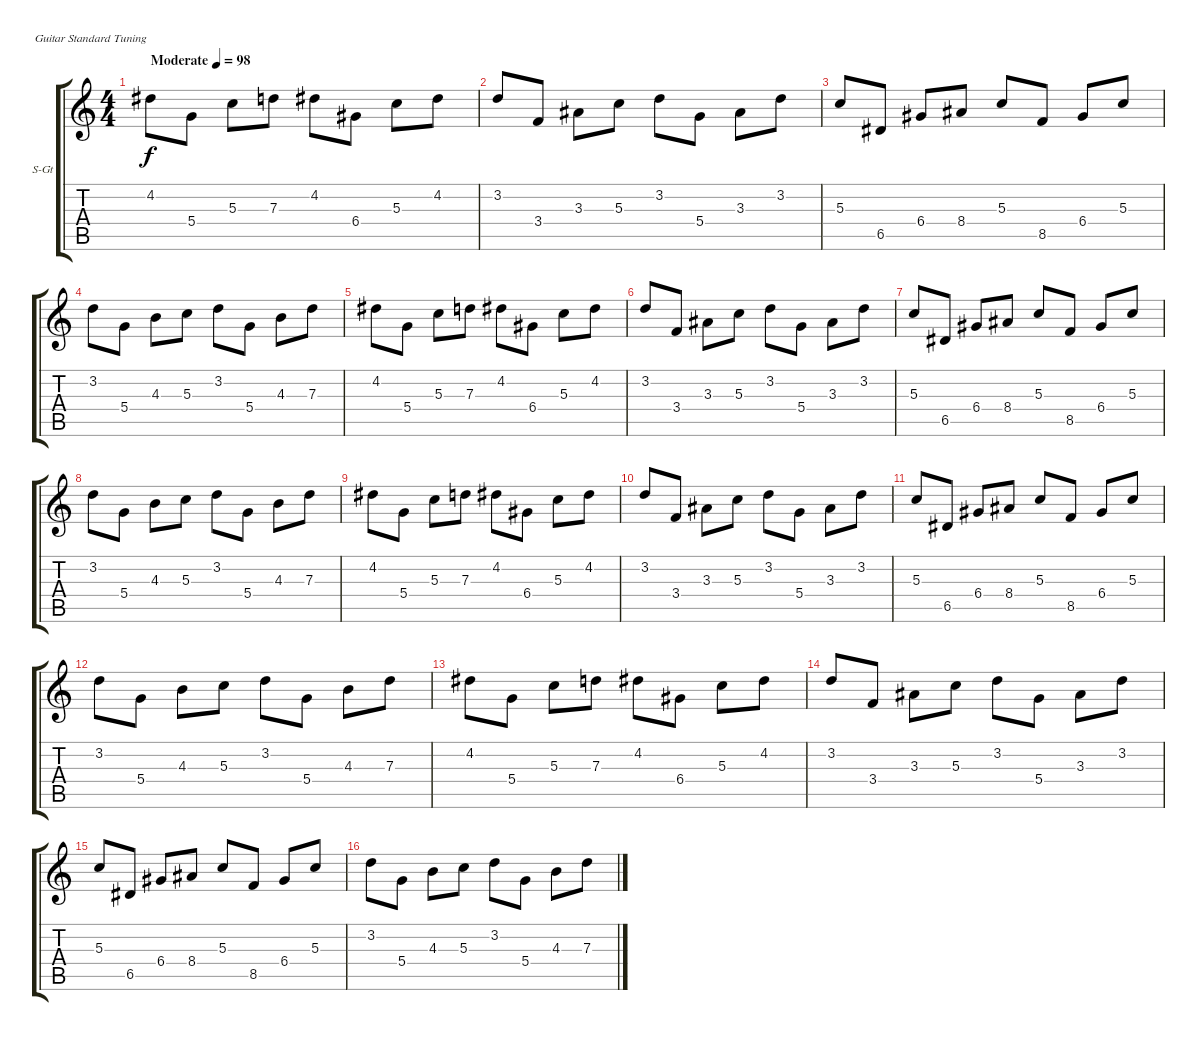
\bracketExtendMode groupsimilarinstruments
\firstSystemTrackNameOrientation horizontal
\otherSystemsTrackNameOrientation horizontal
\track ("Äîðîæêà 1" "S-Gt") {instrument brightacousticpiano}
\staff {score tabs}
\tuning (E4 B3 G3 D3 A2 E2)
\displaytranspose 12
\ts (4 4)
\beaming (8 2 2 2 2)
\tempo (98 "Moderate")
\clef g2
\ks c
4.2.8{dy f instrument brightacousticpiano} 5.4.8 5.3.8 7.3.8 4.2.8 6.4.8 5.3.8 4.2.8 |
3.2.8 3.4.8 3.3.8 5.3.8 3.2.8 5.4.8 3.3.8 3.2.8 |
5.3.8 6.5.8 6.4.8 8.4.8 5.3.8 8.5.8 6.4.8 5.3.8 |
3.2.8 5.4.8 4.3.8 5.3.8 3.2.8 5.4.8 4.3.8 7.3.8 |
4.2.8 5.4.8 5.3.8 7.3.8 4.2.8 6.4.8 5.3.8 4.2.8 |
3.2.8 3.4.8 3.3.8 5.3.8 3.2.8 5.4.8 3.3.8 3.2.8 |
5.3.8 6.5.8 6.4.8 8.4.8 5.3.8 8.5.8 6.4.8 5.3.8 |
3.2.8 5.4.8 4.3.8 5.3.8 3.2.8 5.4.8 4.3.8 7.3.8 |
4.2.8 5.4.8 5.3.8 7.3.8 4.2.8 6.4.8 5.3.8 4.2.8 |
3.2.8 3.4.8 3.3.8 5.3.8 3.2.8 5.4.8 3.3.8 3.2.8 |
5.3.8 6.5.8 6.4.8 8.4.8 5.3.8 8.5.8 6.4.8 5.3.8 |
3.2.8 5.4.8 4.3.8 5.3.8 3.2.8 5.4.8 4.3.8 7.3.8 |
4.2.8 5.4.8 5.3.8 7.3.8 4.2.8 6.4.8 5.3.8 4.2.8 |
3.2.8 3.4.8 3.3.8 5.3.8 3.2.8 5.4.8 3.3.8 3.2.8 |
5.3.8 6.5.8 6.4.8 8.4.8 5.3.8 8.5.8 6.4.8 5.3.8 |
3.2.8 5.4.8 4.3.8 5.3.8 3.2.8 5.4.8 4.3.8 7.3.8
